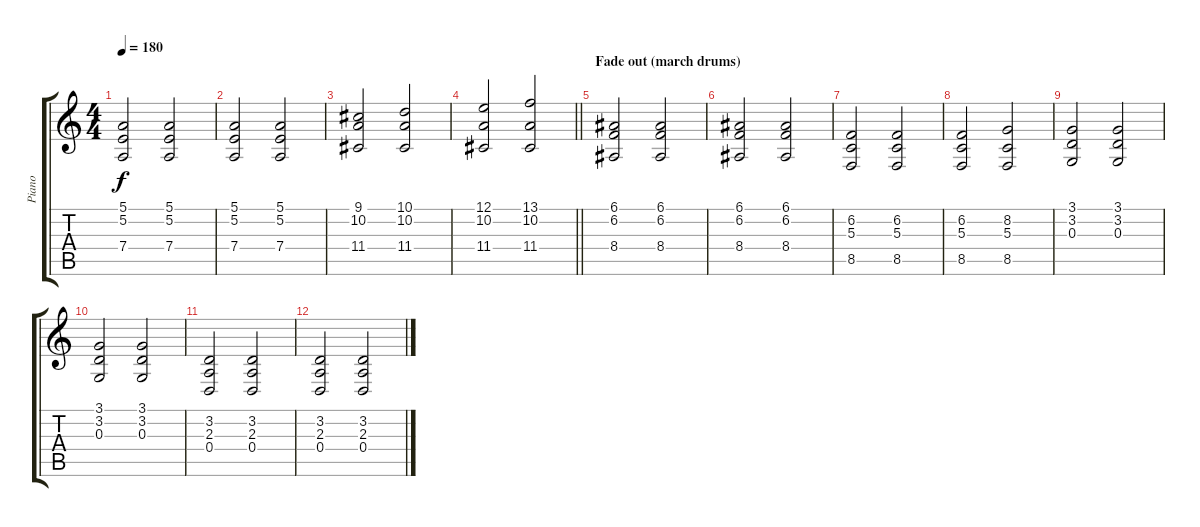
\track ("Piano" "Piano") {instrument brightacousticpiano}
\staff {score tabs}
\tuning (E4 B3 G3 D3 A2 D2) {hide}
\ts (4 4)
\tempo 180
\clef g2
\ks c
(5.1 5.2 7.4).2{dy f} (5.1 5.2 7.4).2 |
(5.1 5.2 7.4).2 (5.1 5.2 7.4).2 |
(9.1 10.2 11.4).2 (10.1 10.2 11.4).2 |
\barLineRight lightlight
(12.1 10.2 11.4).2 (13.1 10.2 11.4).2 |
\section ("" "Fade out (march drums)")
(6.1 6.2 8.4).2{volume 9} (6.1 6.2 8.4).2 |
(6.1 6.2 8.4).2 (6.1 6.2 8.4).2 |
(6.2 5.3 8.5).2 (6.2 5.3 8.5).2 |
(6.2 5.3 8.5).2 (8.2 5.3 8.5).2 |
(3.1 3.2 0.3).2{volume 0} (3.1 3.2 0.3).2 |
(3.1 3.2 0.3).2 (3.1 3.2 0.3).2 |
(3.2 2.3 0.4).2 (3.2 2.3 0.4).2 |
(3.2 2.3 0.4).2 (3.2 2.3 0.4).2
